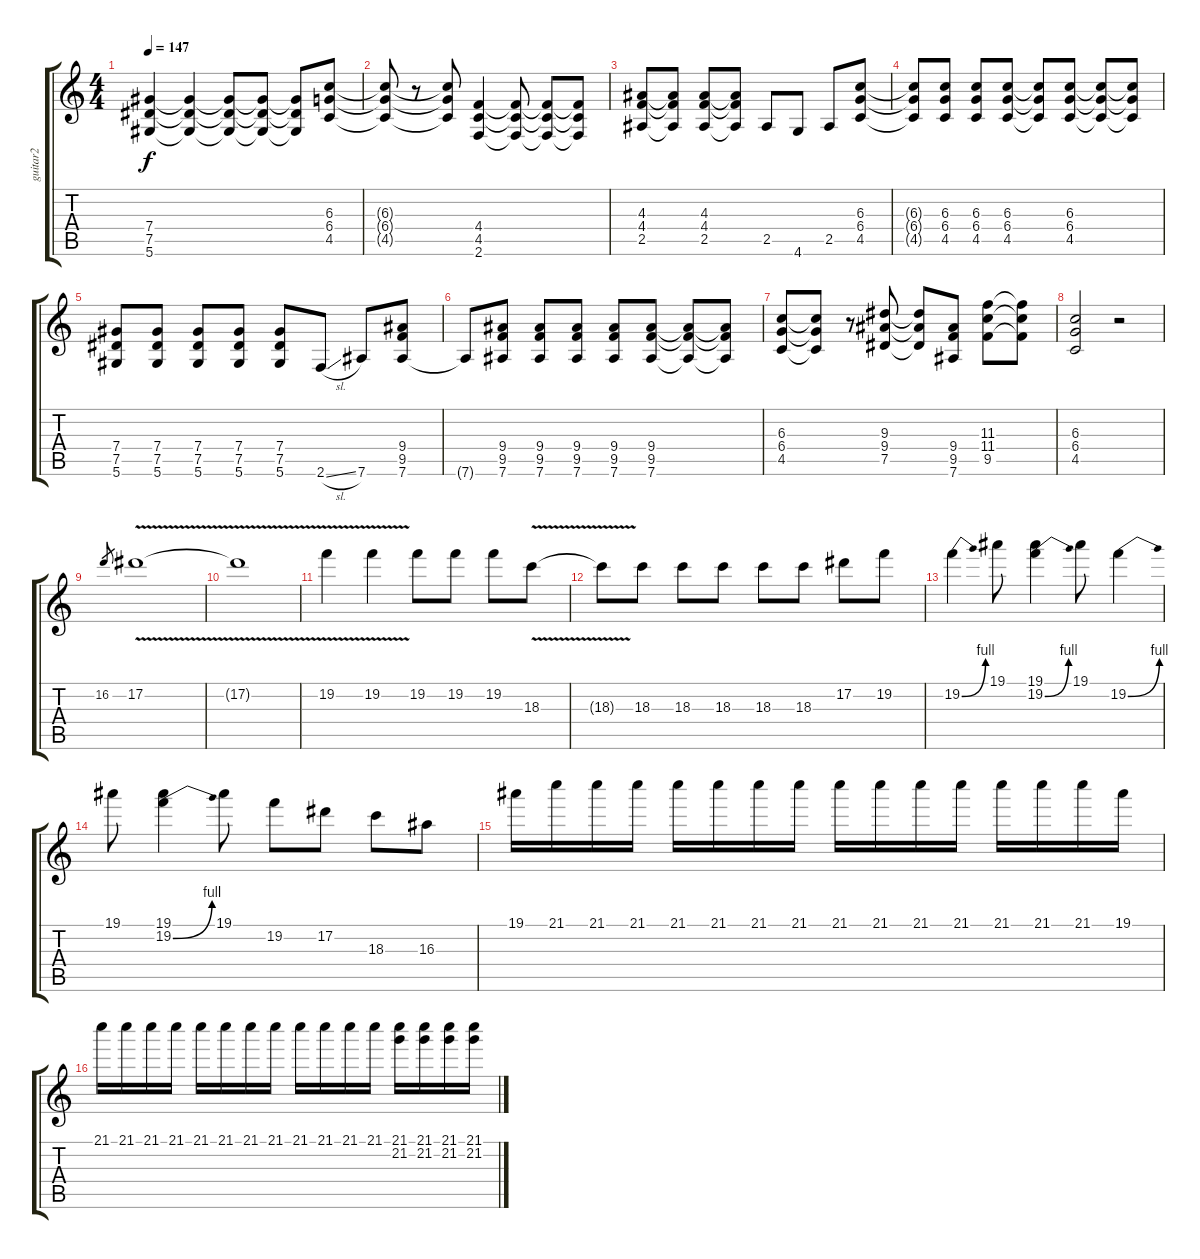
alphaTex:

\track ("guitar2" "guitar2") {instrument distortionguitar}
\staff {score tabs}
\tuning (Eb4 Bb3 Gb3 Db3 Ab2 Eb2) {hide}
\ts (4 4)
\tempo 147
\clef g2
\ks c
(7.4 7.5 5.6).4{dy f} (7.4{t} 7.5{t} 5.6{t}).4 (7.4{t} 7.5{t} 5.6{t}).8 (7.4{t} 7.5{t} 5.6{t}).8 (7.4{t} 7.5{t} 5.6{t}).8 (6.3 6.4 4.5).8 |
(6.3{t} 6.4{t} 4.5{t}).8 r.8 (6.3{t} 6.4{t} 4.5{t}).8 (4.4 4.5 2.6).4 (4.4{t} 4.5{t} 2.6{t}).8 (4.4{t} 4.5{t} 2.6{t}).8 (4.4{t} 4.5{t} 2.6{t}).8 |
(4.3 4.4 2.5).8 (4.3{t} 4.4{t} 2.5{t}).8 (4.3 4.4 2.5).8 (4.3{t} 4.4{t} 2.5{t}).8 2.5.8 4.6.8 2.5.8 (6.3 6.4 4.5).8 |
(6.3{t} 6.4{t} 4.5{t}).8 (6.3 6.4 4.5).8 (6.3 6.4 4.5).8 (6.3 6.4 4.5).8 (6.3{t} 6.4{t} 4.5{t}).8 (6.3 6.4 4.5).8 (6.3{t} 6.4{t} 4.5{t}).8 (6.3{t} 6.4{t} 4.5{t}).8 |
(7.4 7.5 5.6).8 (7.4 7.5 5.6).8 (7.4 7.5 5.6).8 (7.4 7.5 5.6).8 (7.4 7.5 5.6).8 2.6{sl}.8 7.6.8 (9.4 9.5 7.6).8 |
7.6{t}.8 (9.4 9.5 7.6).8 (9.4 9.5 7.6).8 (9.4 9.5 7.6).8 (9.4 9.5 7.6).8 (9.4 9.5 7.6).8 (9.4{t} 9.5{t} 7.6{t}).8 (9.4{t} 9.5{t} 7.6{t}).8 |
(6.3 6.4 4.5).8 (6.3{t} 6.4{t} 4.5{t}).8 r.8 (9.3 9.4 7.5).8 (9.3{t} 9.4{t} 7.5{t}).8 (9.4 9.5 7.6).8 (11.3 11.4 9.5).8 (11.3{t} 11.4{t} 9.5{t}).8 |
(6.3 6.4 4.5).2 r.2 |
16.2.8{gr} 17.2{v}.1 |
17.2{t}.1 |
19.2{v}.4 19.2{v}.4 19.2.8 19.2.8 19.2.8 18.3{v}.8 |
18.3{t}.8 18.3.8 18.3.8 18.3.8 18.3.8 18.3.8 17.2.8 19.2.8 |
19.2{be (bend 0 0 60 4)}.4 19.1.8 (19.1 19.2{be (bend 0 0 60 4)}).4 19.1.8 19.2{be (bend 0 0 60 4)}.4 |
19.1.8 (19.1 19.2{be (bend 0 0 60 4)}).4 19.1.8 19.2.8 17.2.8 18.3.8 16.3.8 |
19.1.16 21.1.16 21.1.16 21.1.16 21.1.16 21.1.16 21.1.16 21.1.16 21.1.16 21.1.16 21.1.16 21.1.16 21.1.16 21.1.16 21.1.16 19.1.16 |
21.1.16 21.1.16 21.1.16 21.1.16 21.1.16 21.1.16 21.1.16 21.1.16 21.1.16 21.1.16 21.1.16 21.1.16 (21.1 21.2).16 (21.1 21.2).16 (21.1 21.2).16 (21.1 21.2).16
